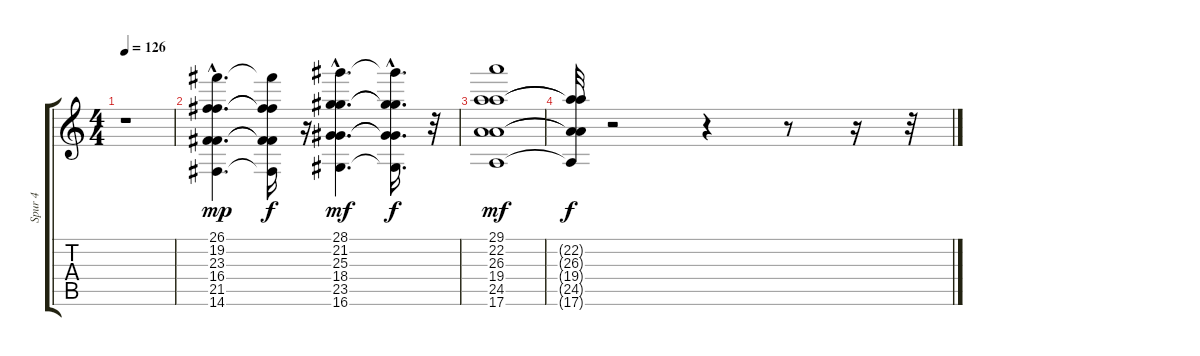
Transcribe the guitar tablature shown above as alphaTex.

\track ("Spur 4" "Spur 4") {instrument stringensemble1}
\staff {score tabs}
\tuning (E4 B3 G3 D3 A2 E2) {hide}
\ts (4 4)
\tempo 126
\clef g2
\ks c
r.1{dy f} |
(26.1{hac} 19.2{hac} 23.3{hac} 16.4{hac} 21.5{hac} 14.6{hac}).4{d dy mp} (26.1{t} 19.2{t} 23.3{t} 16.4{t} 21.5{t} 14.6{t}).16{dy f} r.16 (28.1{hac} 21.2{hac} 25.3{hac} 18.4{hac} 23.5{hac} 16.6{hac}).4{d dy mf} (28.1{hac t} 21.2{hac t} 25.3{hac t} 18.4{hac t} 23.5{hac t} 16.6{hac t}).16{d dy f} r.32 |
(29.1 22.2 26.3 19.4 24.5 17.6).1{dy mf} |
(22.2{t} 26.3{t} 19.4{t} 24.5{t} 17.6{t}).32{dy f} r.2 r.4 r.8 r.16 r.32
